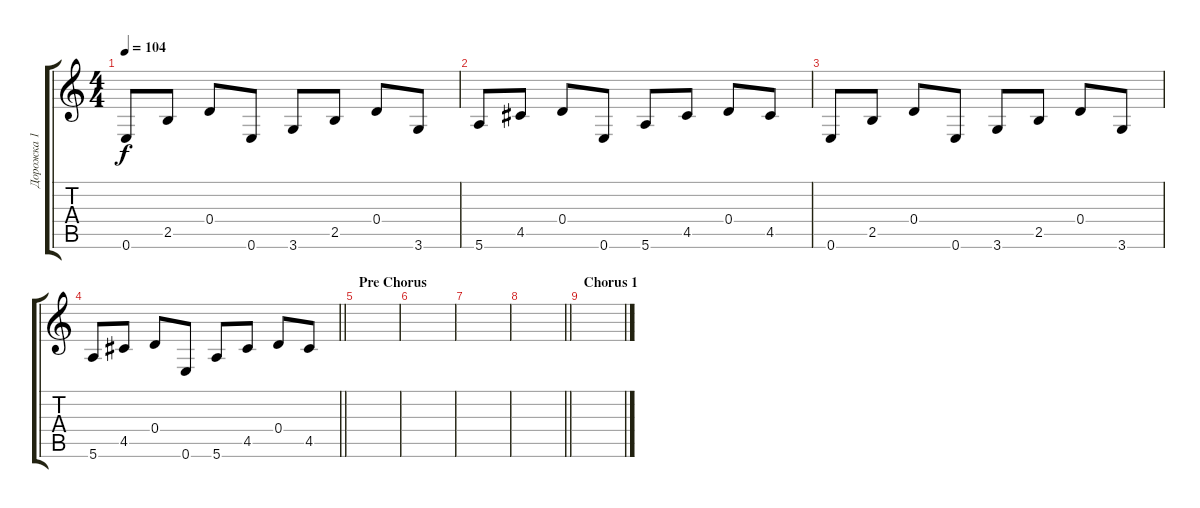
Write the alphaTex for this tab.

\track ("Дорожка 1" "Дорожка 1") {instrument electricguitarclean}
\staff {score tabs}
\tuning (E4 B3 G3 D3 A2 E2) {hide}
\ts (4 4)
\tempo 104
\clef g2
\ks c
0.6.8{dy f} 2.5.8 0.4.8 0.6.8 3.6.8 2.5.8 0.4.8 3.6.8 |
5.6.8 4.5.8 0.4.8 0.6.8 5.6.8 4.5.8 0.4.8 4.5.8 |
0.6.8 2.5.8 0.4.8 0.6.8 3.6.8 2.5.8 0.4.8 3.6.8 |
\barLineRight lightlight
5.6.8 4.5.8 0.4.8 0.6.8 5.6.8 4.5.8 0.4.8 4.5.8 |
\section ("" "Pre Chorus")
|
|
|
\barLineRight lightlight
|
\section ("" "Chorus 1")
